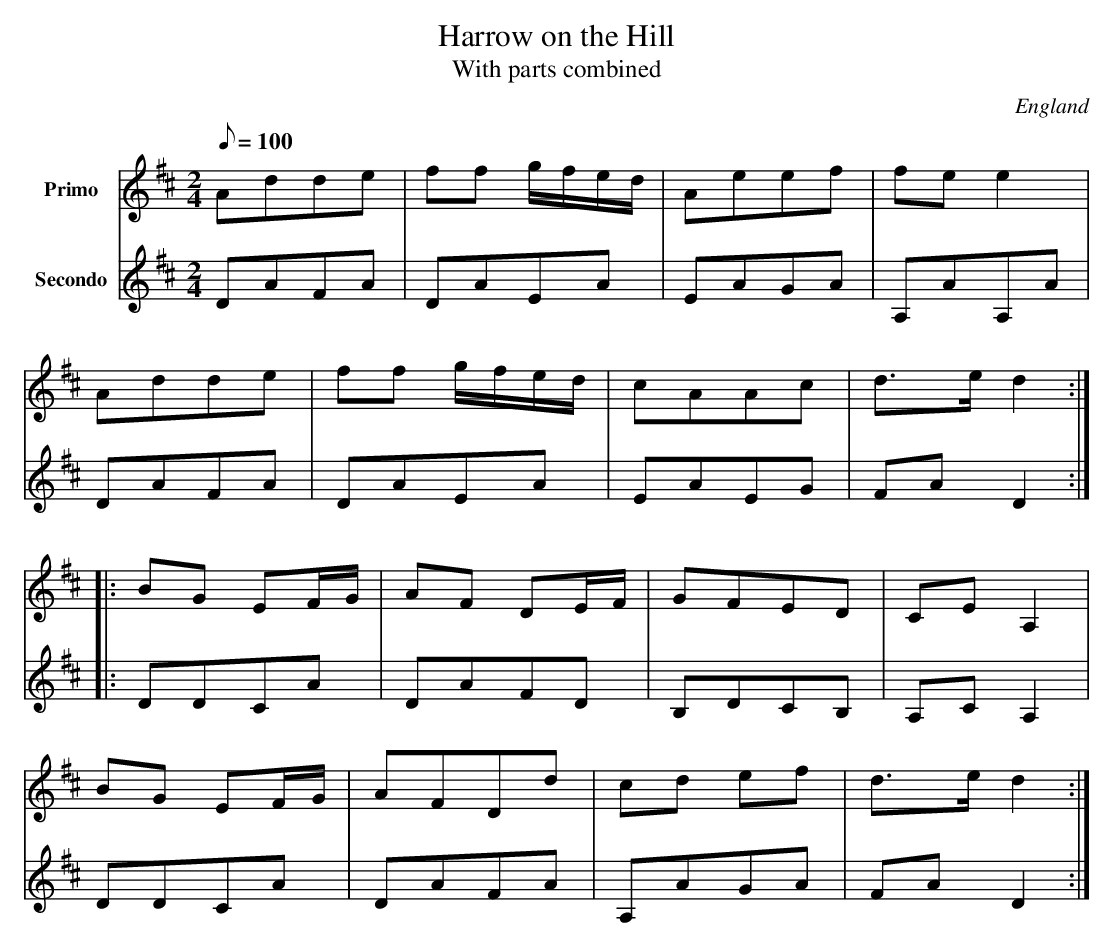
X:1
T: Harrow on the Hill
T: With parts combined
M:2/4
L:1/8
Q:100
O:England
K:D
V:1 clef=treble name=Primo
V:2 clef=treble octave=-1 name=Secondo
V:1
Adde|ff g/f/e/d/|Aeef|fe e2|
Adde|ff g/f/e/d/|cAAc|d>e d2::
BG EF/G/|AF DE/F/|GFED|CE A,2|
BG EF/G/|AFDd|cd ef|d>e d2:|]
V:2
dafa|daea| eaga|AaAa|dafa|daea|eaeg| fad2 ::
ddca|dafd|BdcB|AcA2|ddca|dafa|Aaga|fad2:|
